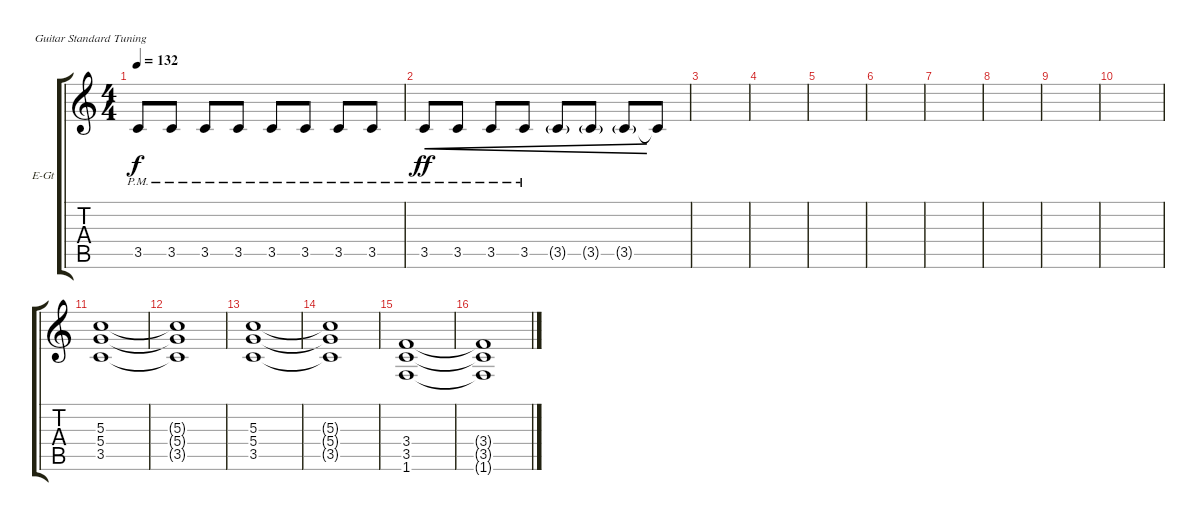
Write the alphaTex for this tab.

\defaultSystemsLayout 4
\bracketExtendMode groupsimilarinstruments
\firstSystemTrackNameOrientation horizontal
\otherSystemsTrackNameOrientation horizontal
\track ("Electric Guitar" "E-Gt") {instrument overdrivenguitar}
\staff {score tabs}
\tuning (E4 B3 G3 D3 A2 E2)
\ts (4 4)
\tempo 132
\clef g2
\ks c
3.5{pm}.8{dy f instrument overdrivenguitar} 3.5{pm}.8 3.5{pm}.8 3.5{pm}.8 3.5{pm}.8 3.5{pm}.8 3.5{pm}.8 3.5{pm}.8 |
3.5{pm}.8{cre dy ff} 3.5{pm}.8{cre} 3.5{pm}.8{cre} 3.5{pm}.8{cre} 3.5{g}.8{cre} 3.5{g}.8{cre} 3.5{g}.8{cre} 3.5{t}.8 |
\scale
0.487395 |
\scale
0.256303 |
\scale
0.256303 |
\scale
0.333333 |
\scale
0.333333 |
\scale
0.333333 |
\scale
0.333333 |
\scale
0.333333 |
\scale
0.333333 (5.4 3.5 5.3).1 |
\scale
0.333333 (5.4{t} 3.5{t} 5.3{t}).1 |
\scale
0.333333 (5.4 3.5 5.3).1 |
\scale
0.333333 (5.4{t} 3.5{t} 5.3{t}).1 |
\scale
0.333333 (3.4 3.5 1.6).1 |
\scale
0.333333 (3.4{t} 3.5{t} 1.6{t}).1
